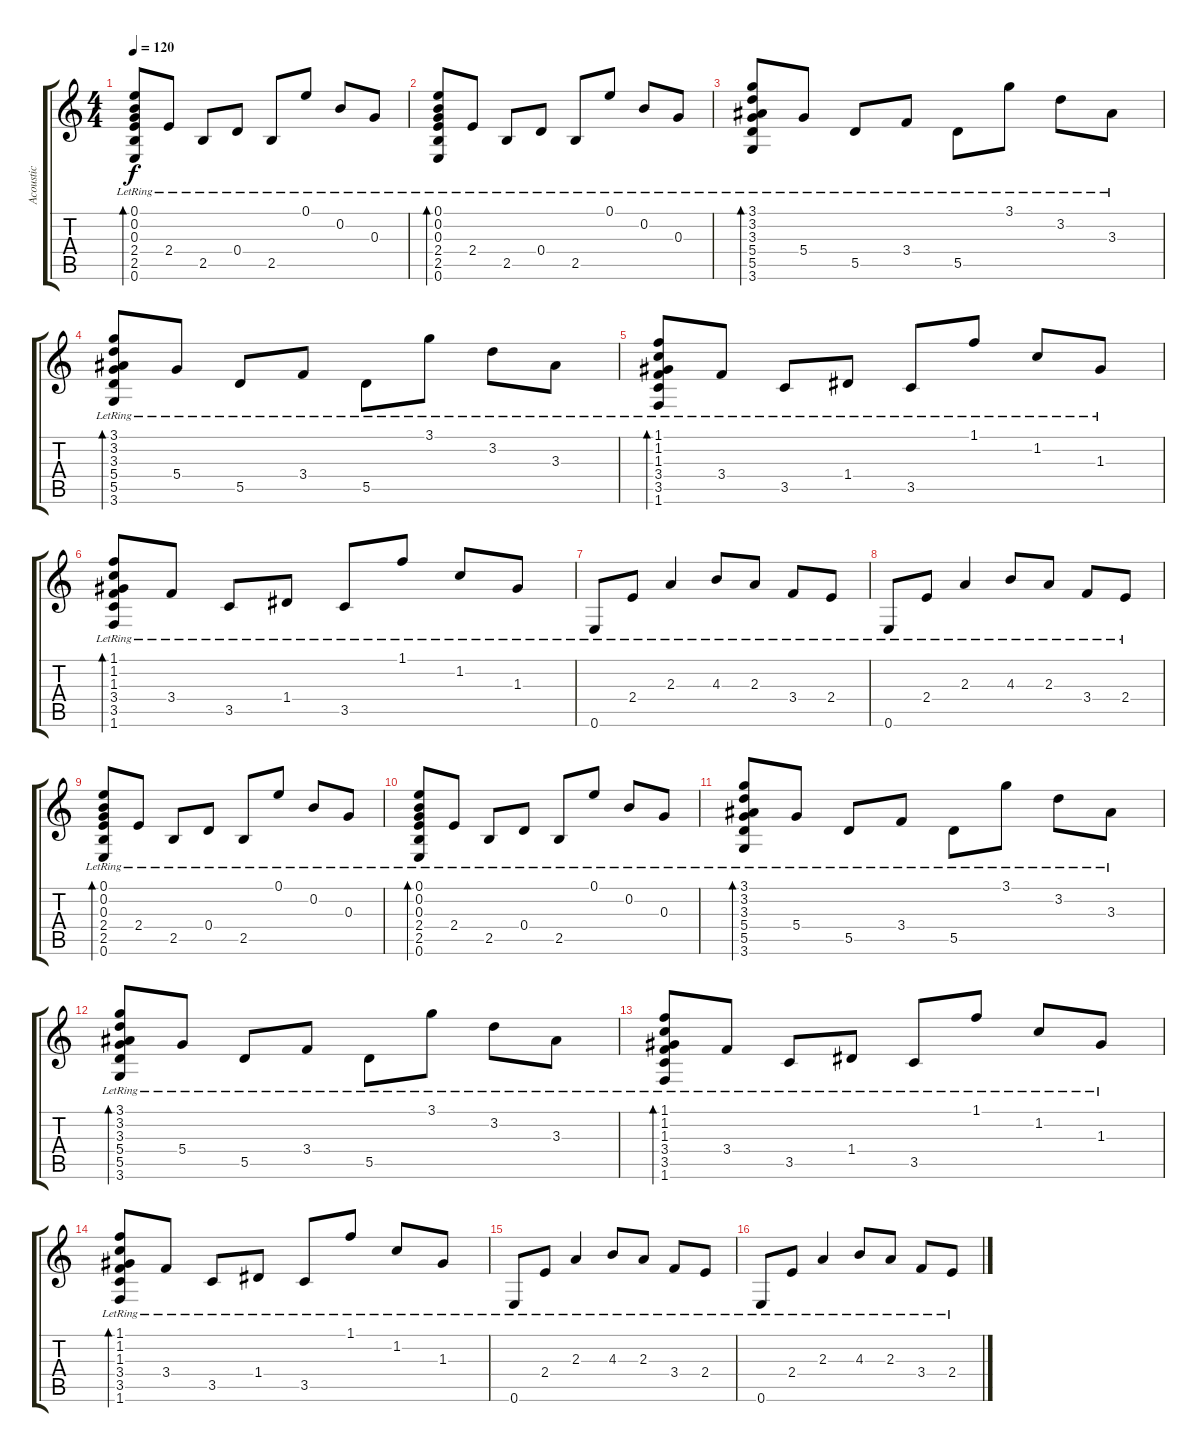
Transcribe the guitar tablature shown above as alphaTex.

\track ("Acoustic" "Acoustic") {instrument acousticguitarsteel}
\staff {score tabs}
\tuning (E4 B3 G3 D3 A2 E2) {hide}
\ts (4 4)
\tempo 120
\clef g2
\ks c
(0.1{lr} 0.2{lr} 0.3{lr} 2.4{lr} 2.5{lr} 0.6{lr}).8{bd 240 dy f instrument acousticguitarsteel} 2.4{lr}.8 2.5{lr}.8 0.4{lr}.8 2.5{lr}.8 0.1{lr}.8 0.2{lr}.8 0.3{lr}.8 |
(0.1{lr} 0.2{lr} 0.3{lr} 2.4{lr} 2.5{lr} 0.6{lr}).8{bd 240} 2.4{lr}.8 2.5{lr}.8 0.4{lr}.8 2.5{lr}.8 0.1{lr}.8 0.2{lr}.8 0.3{lr}.8 |
(3.1{lr} 3.2{lr} 3.3{lr} 5.4{lr} 5.5{lr} 3.6{lr}).8{bd 240} 5.4{lr}.8 5.5{lr}.8 3.4{lr}.8 5.5{lr}.8 3.1{lr}.8 3.2{lr}.8 3.3{lr}.8 |
(3.1{lr} 3.2{lr} 3.3{lr} 5.4{lr} 5.5{lr} 3.6{lr}).8{bd 240} 5.4{lr}.8 5.5{lr}.8 3.4{lr}.8 5.5{lr}.8 3.1{lr}.8 3.2{lr}.8 3.3{lr}.8 |
(1.1{lr} 1.2{lr} 1.3{lr} 3.4{lr} 3.5{lr} 1.6{lr}).8{bd 240} 3.4{lr}.8 3.5{lr}.8 1.4{lr}.8 3.5{lr}.8 1.1{lr}.8 1.2{lr}.8 1.3{lr}.8 |
(1.1{lr} 1.2{lr} 1.3{lr} 3.4{lr} 3.5{lr} 1.6{lr}).8{bd 240} 3.4{lr}.8 3.5{lr}.8 1.4{lr}.8 3.5{lr}.8 1.1{lr}.8 1.2{lr}.8 1.3{lr}.8 |
0.6{lr}.8 2.4{lr}.8 2.3{lr}.4 4.3{lr}.8 2.3{lr}.8 3.4{lr}.8 2.4{lr}.8 |
0.6{lr}.8 2.4{lr}.8 2.3{lr}.4 4.3{lr}.8 2.3{lr}.8 3.4{lr}.8 2.4{lr}.8 |
(0.1{lr} 0.2{lr} 0.3{lr} 2.4{lr} 2.5{lr} 0.6{lr}).8{bd 240} 2.4{lr}.8 2.5{lr}.8 0.4{lr}.8 2.5{lr}.8 0.1{lr}.8 0.2{lr}.8 0.3{lr}.8 |
(0.1{lr} 0.2{lr} 0.3{lr} 2.4{lr} 2.5{lr} 0.6{lr}).8{bd 240} 2.4{lr}.8 2.5{lr}.8 0.4{lr}.8 2.5{lr}.8 0.1{lr}.8 0.2{lr}.8 0.3{lr}.8 |
(3.1{lr} 3.2{lr} 3.3{lr} 5.4{lr} 5.5{lr} 3.6{lr}).8{bd 240} 5.4{lr}.8 5.5{lr}.8 3.4{lr}.8 5.5{lr}.8 3.1{lr}.8 3.2{lr}.8 3.3{lr}.8 |
(3.1{lr} 3.2{lr} 3.3{lr} 5.4{lr} 5.5{lr} 3.6{lr}).8{bd 240} 5.4{lr}.8 5.5{lr}.8 3.4{lr}.8 5.5{lr}.8 3.1{lr}.8 3.2{lr}.8 3.3{lr}.8 |
(1.1{lr} 1.2{lr} 1.3{lr} 3.4{lr} 3.5{lr} 1.6{lr}).8{bd 240} 3.4{lr}.8 3.5{lr}.8 1.4{lr}.8 3.5{lr}.8 1.1{lr}.8 1.2{lr}.8 1.3{lr}.8 |
(1.1{lr} 1.2{lr} 1.3{lr} 3.4{lr} 3.5{lr} 1.6{lr}).8{bd 240} 3.4{lr}.8 3.5{lr}.8 1.4{lr}.8 3.5{lr}.8 1.1{lr}.8 1.2{lr}.8 1.3{lr}.8 |
0.6{lr}.8 2.4{lr}.8 2.3{lr}.4 4.3{lr}.8 2.3{lr}.8 3.4{lr}.8 2.4{lr}.8 |
0.6{lr}.8 2.4{lr}.8 2.3{lr}.4 4.3{lr}.8 2.3{lr}.8 3.4{lr}.8 2.4{lr}.8
